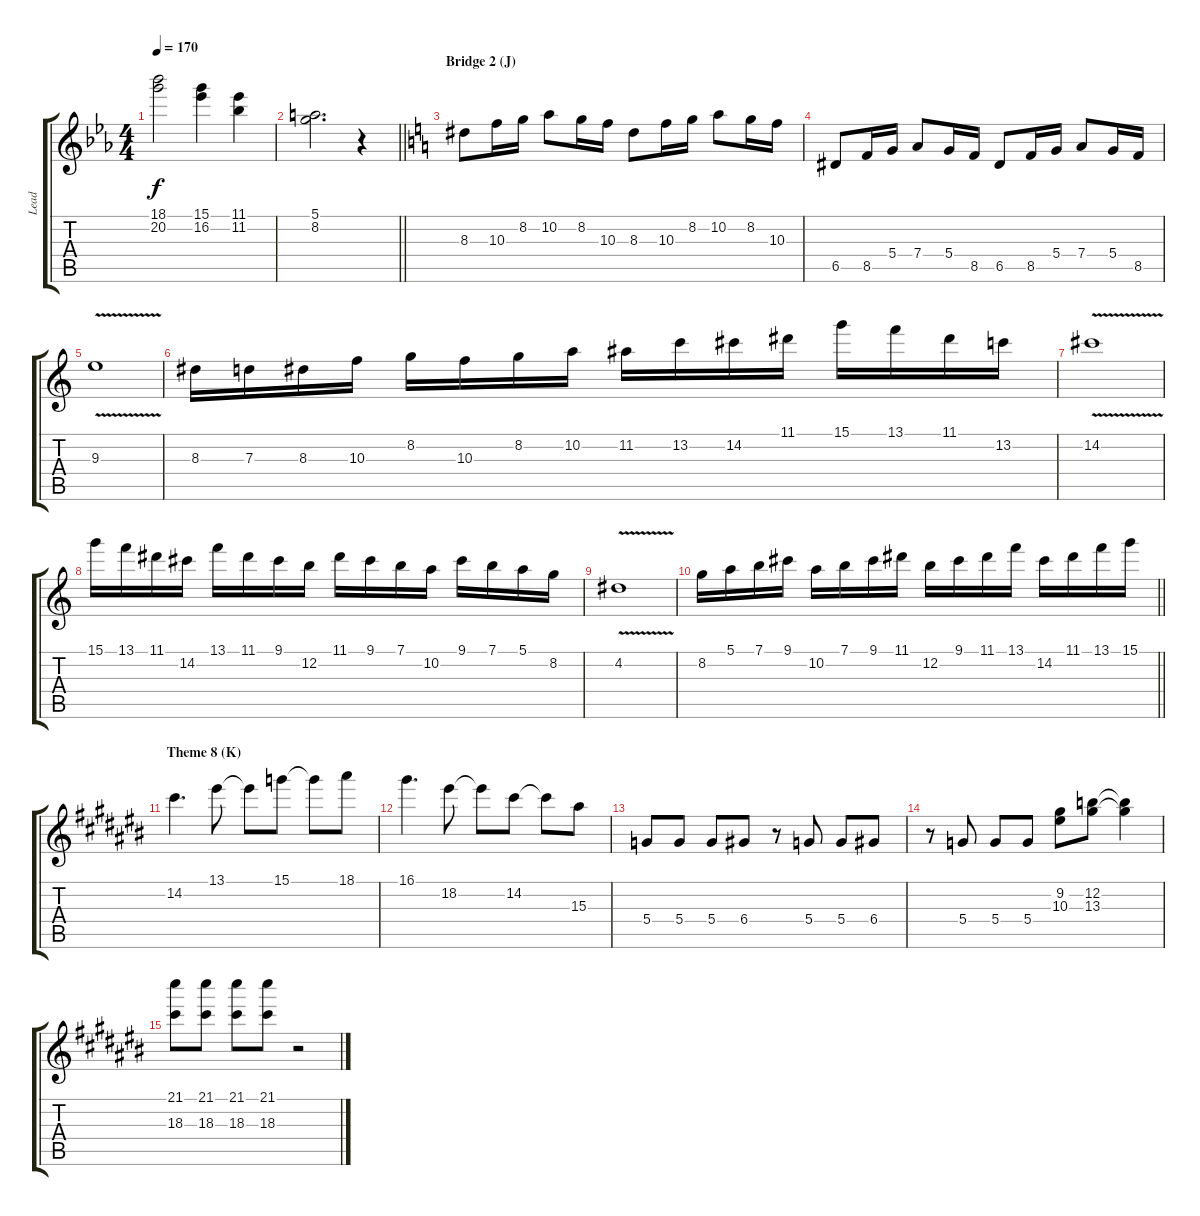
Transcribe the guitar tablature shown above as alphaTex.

\track ("Lead" "Lead") {instrument distortionguitar}
\staff {score tabs}
\tuning (E4 B3 G3 D3 A2 E2) {hide}
\ts (4 4)
\tempo 170
\clef g2
\ks eb
(18.1 20.2).2{dy f} (15.1 16.2).4 (11.1 11.2).4 |
\barLineRight lightlight
(5.1 8.2).2{d} r.4 |
\section ("" "Bridge 2 (J)")
\ks c
8.3.8 10.3.16 8.2.16 10.2.8 8.2.16 10.3.16 8.3.8 10.3.16 8.2.16 10.2.8 8.2.16 10.3.16 |
6.5.8 8.5.16 5.4.16 7.4.8 5.4.16 8.5.16 6.5.8 8.5.16 5.4.16 7.4.8 5.4.16 8.5.16 |
9.3{v}.1 |
8.3.16 7.3.16 8.3.16 10.3.16 8.2.16 10.3.16 8.2.16 10.2.16 11.2.16 13.2.16 14.2.16 11.1.16 15.1.16 13.1.16 11.1.16 13.2.16 |
14.2{v}.1 |
15.1.16 13.1.16 11.1.16 14.2.16 13.1.16 11.1.16 9.1.16 12.2.16 11.1.16 9.1.16 7.1.16 10.2.16 9.1.16 7.1.16 5.1.16 8.2.16 |
4.2{v}.1 |
\barLineRight lightlight
8.2.16 5.1.16 7.1.16 9.1.16 10.2.16 7.1.16 9.1.16 11.1.16 12.2.16 9.1.16 11.1.16 13.1.16 14.2.16 11.1.16 13.1.16 15.1.16 |
\section ("" "Theme 8 (K)")
\ks c#
14.2.4{d} 13.1.8 13.1{t}.8 15.1.8 15.1{t}.8 18.1.8 |
16.1.4{d} 18.2.8 18.2{t}.8 14.2.8 14.2{t}.8 15.3.8 |
5.4.8 5.4.8 5.4.8 6.4.8 r.8 5.4.8 5.4.8 6.4.8 |
r.8 5.4.8 5.4.8 5.4.8 (9.2 10.3).8 (12.2 13.3).8 (12.2{t} 13.3{t}).4 |
(21.1 18.3).8 (21.1 18.3).8 (21.1 18.3).8 (21.1 18.3).8 r.2
